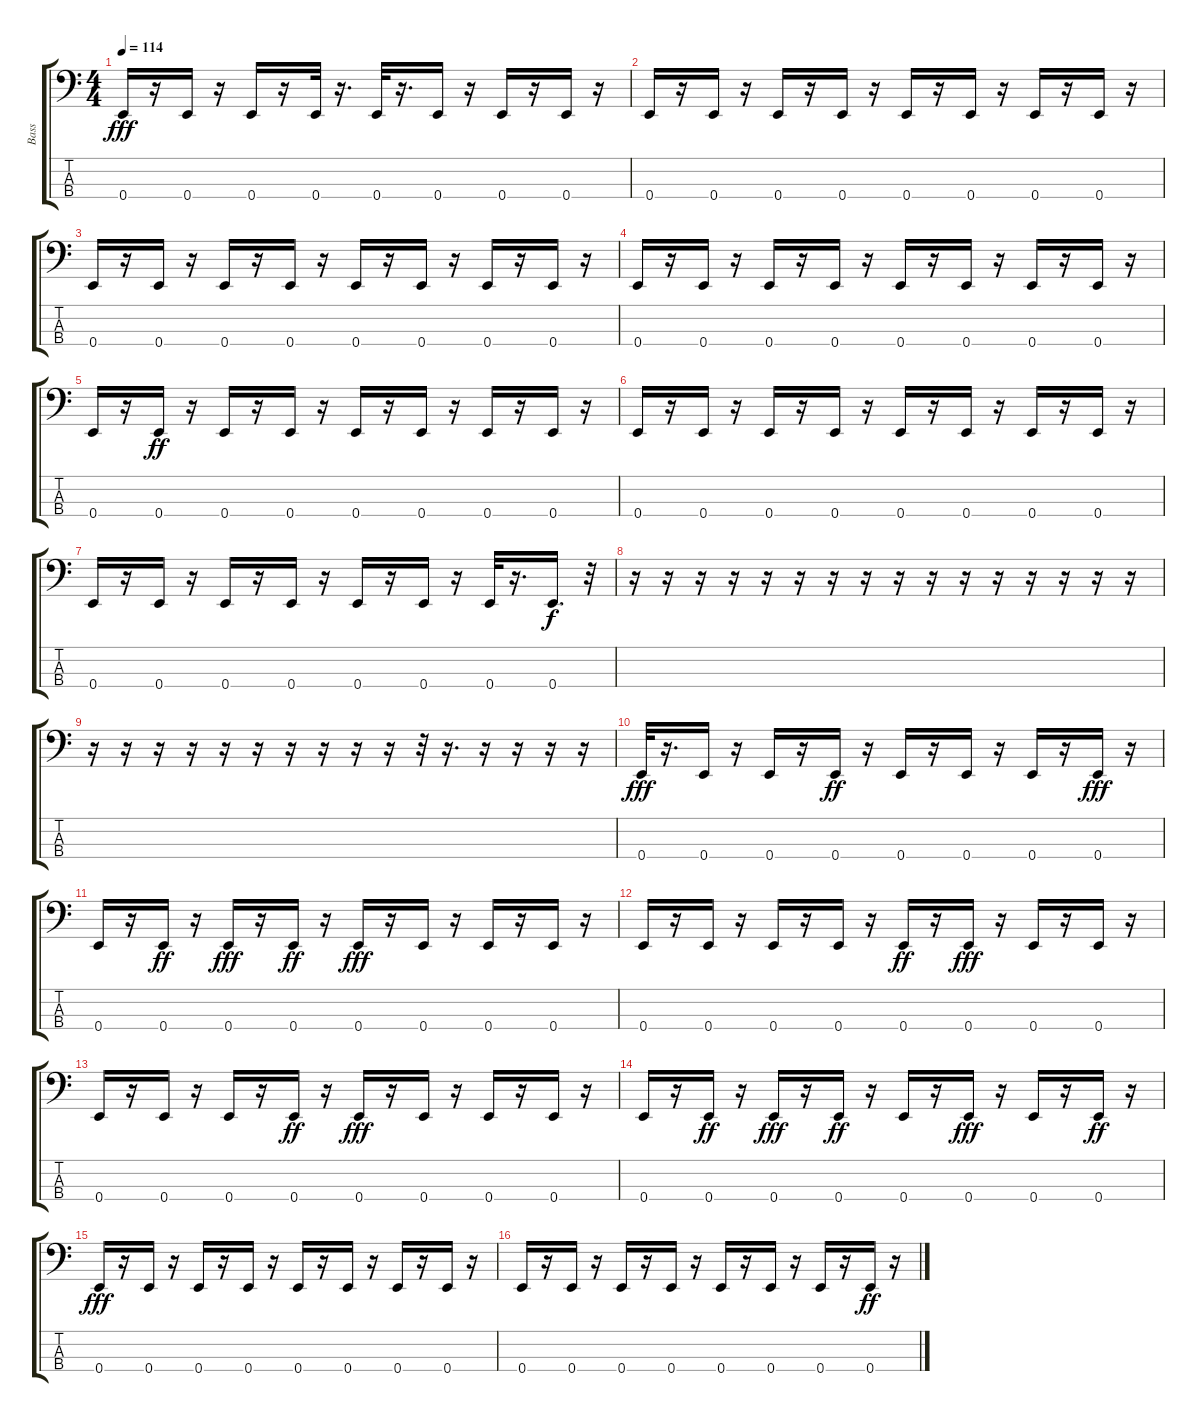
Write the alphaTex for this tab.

\track ("Bass" "Bass") {instrument fretlessbass}
\staff {score tabs}
\tuning (G2 D2 A1 E1) {hide}
\ts (4 4)
\tempo 114
\clef f4
\ks c
0.4.16{dy fff} r.16 0.4.16 r.16 0.4.16 r.16 0.4.32 r.16{d} 0.4.32 r.16{d} 0.4.16 r.16 0.4.16 r.16 0.4.16 r.16 |
0.4.16 r.16 0.4.16 r.16 0.4.16 r.16 0.4.16 r.16 0.4.16 r.16 0.4.16 r.16 0.4.16 r.16 0.4.16 r.16 |
0.4.16 r.16 0.4.16 r.16 0.4.16 r.16 0.4.16 r.16 0.4.16 r.16 0.4.16 r.16 0.4.16 r.16 0.4.16 r.16 |
0.4.16 r.16 0.4.16 r.16 0.4.16 r.16 0.4.16 r.16 0.4.16 r.16 0.4.16 r.16 0.4.16 r.16 0.4.16 r.16 |
0.4.16 r.16 0.4.16{dy ff} r.16 0.4.16 r.16 0.4.16 r.16 0.4.16 r.16 0.4.16 r.16 0.4.16 r.16 0.4.16 r.16 |
0.4.16 r.16 0.4.16 r.16 0.4.16 r.16 0.4.16 r.16 0.4.16 r.16 0.4.16 r.16 0.4.16 r.16 0.4.16 r.16 |
0.4.16 r.16 0.4.16 r.16 0.4.16 r.16 0.4.16 r.16 0.4.16 r.16 0.4.16 r.16 0.4.32 r.16{d} 0.4.16{d dy f} r.32 |
r.16 r.16 r.16 r.16 r.16 r.16 r.16 r.16 r.16 r.16 r.16 r.16 r.16 r.16 r.16 r.16 |
r.16 r.16 r.16 r.16 r.16 r.16 r.16 r.16 r.16 r.16 r.32 r.16{d} r.16 r.16 r.16 r.16 |
0.4.32{dy fff} r.16{d} 0.4.16 r.16 0.4.16 r.16 0.4.16{dy ff} r.16 0.4.16 r.16 0.4.16 r.16 0.4.16 r.16 0.4.16{dy fff} r.16 |
0.4.16 r.16 0.4.16{dy ff} r.16 0.4.16{dy fff} r.16 0.4.16{dy ff} r.16 0.4.16{dy fff} r.16 0.4.16 r.16 0.4.16 r.16 0.4.16 r.16 |
0.4.16 r.16 0.4.16 r.16 0.4.16 r.16 0.4.16 r.16 0.4.16{dy ff} r.16 0.4.16{dy fff} r.16 0.4.16 r.16 0.4.16 r.16 |
0.4.16 r.16 0.4.16 r.16 0.4.16 r.16 0.4.16{dy ff} r.16 0.4.16{dy fff} r.16 0.4.16 r.16 0.4.16 r.16 0.4.16 r.16 |
0.4.16 r.16 0.4.16{dy ff} r.16 0.4.16{dy fff} r.16 0.4.16{dy ff} r.16 0.4.16 r.16 0.4.16{dy fff} r.16 0.4.16 r.16 0.4.16{dy ff} r.16 |
0.4.16{dy fff} r.16 0.4.16 r.16 0.4.16 r.16 0.4.16 r.16 0.4.16 r.16 0.4.16 r.16 0.4.16 r.16 0.4.16 r.16 |
0.4.16 r.16 0.4.16 r.16 0.4.16 r.16 0.4.16 r.16 0.4.16 r.16 0.4.16 r.16 0.4.16 r.16 0.4.16{dy ff} r.16
